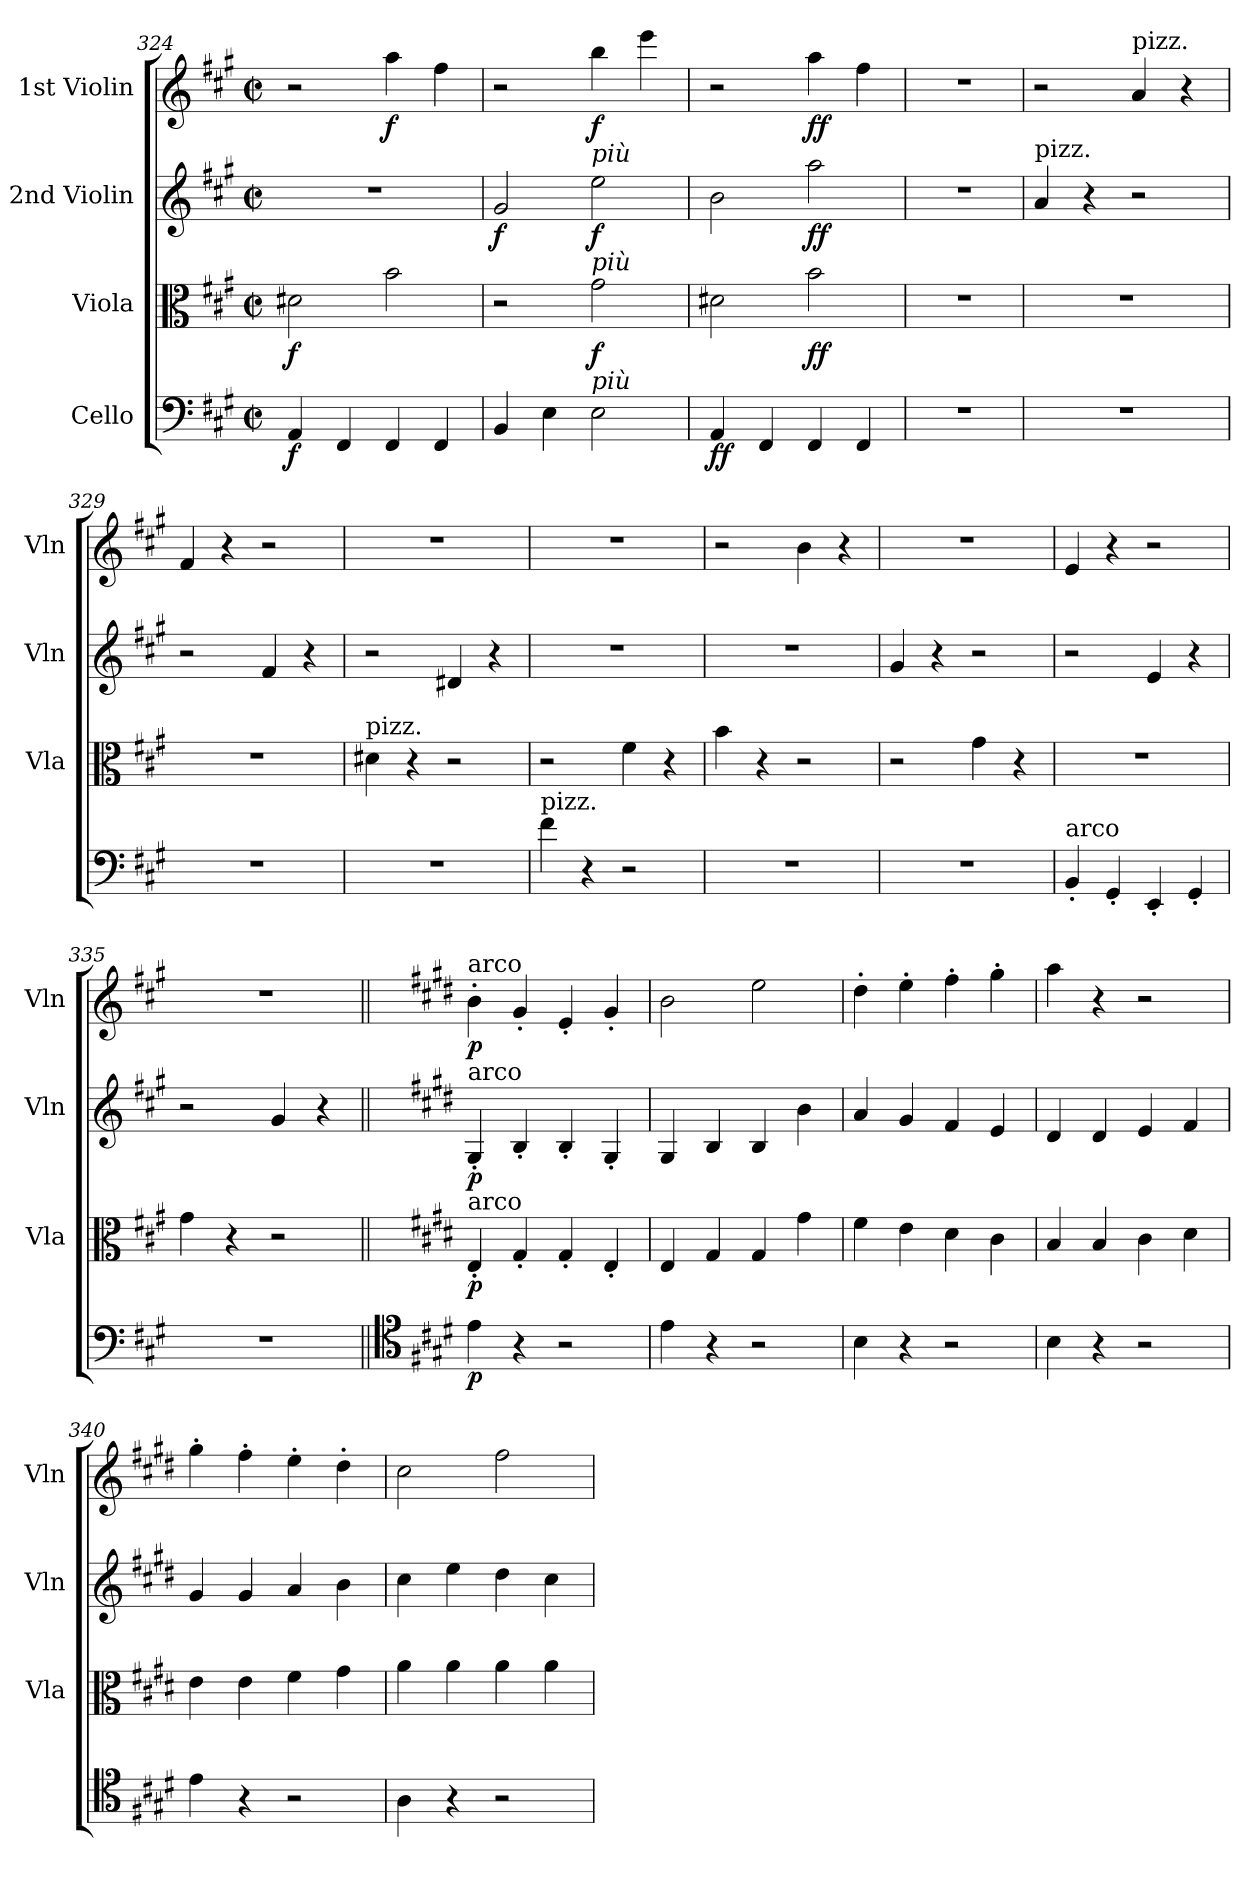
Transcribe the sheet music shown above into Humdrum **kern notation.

**kern	**dynam	**kern	**dynam	**kern	**dynam	**kern	**dynam
*part4	*part4	*part3	*part3	*part2	*part2	*part1	*part1
*staff4	*staff4	*staff3	*staff3	*staff2	*staff2	*staff1	*staff1
*I"Cello	*	*I"Viola	*	*I"2nd Violin	*	*I"1st Violin	*
*	*	*I'Vla	*	*I'Vln	*	*I'Vln	*
!!LO:LB:g=z
*clefF4	*	*clefC3	*	*clefG2	*	*clefG2	*
*k[f#c#g#]	*	*k[f#c#g#]	*	*k[f#c#g#]	*	*k[f#c#g#]	*
*A:	*	*A:	*	*A:	*	*A:	*
*M2/2	*	*M2/2	*	*M2/2	*	*M2/2	*
*met(c|)	*	*met(c|)	*	*met(c|)	*	*met(c|)	*
=324	=324	=324	=324	=324	=324	=324	=324
!	!LO:DY:b	!	!LO:DY:b	!	!	!	!
4AA/	f	2d#X\	f	1r	.	2r	.
4FF#/	.	.	.	.	.	.	.
!	!	!	!	!	!	!	!LO:DY:b
4FF#/	.	2b\	.	.	.	4aa\	f
4FF#/	.	.	.	.	.	4ff#\	.
=325	=325	=325	=325	=325	=325	=325	=325
!	!	!	!	!	!LO:DY:b	!	!
4BB/	.	2r	.	2g#/	f	2r	.
4E\	.	.	.	.	.	.	.
!	!	!	!	!	!	!LO:TX:b:i:t=più	!
!	!	!	!	!LO:TX:b:i:t=più	!	!	!
!	!	!LO:TX:b:i:t=più	!	!	!	!	!
!	!	!	!LO:DY:b	!	!LO:DY:b	!	!LO:DY:b
2E\	.	2g#\	f	2ee\	f	4bb\	f
.	.	.	.	.	.	4eee\	.
=326	=326	=326	=326	=326	=326	=326	=326
!	!LO:DY:b	!	!	!	!	!	!
4AA/	ff	2d#X\	.	2b\	.	2r	.
4FF#/	.	.	.	.	.	.	.
!	!	!	!LO:DY:b	!	!LO:DY:b	!	!LO:DY:b
4FF#/	.	2b\	ff	2aa\	ff	4aa\	ff
4FF#/	.	.	.	.	.	4ff#\	.
=327	=327	=327	=327	=327	=327	=327	=327
1r	.	1r	.	1r	.	1r	.
=328	=328	=328	=328	=328	=328	=328	=328
!	!	!	!	!LO:TX:a:t=pizz.	!	!	!
1r	.	1r	.	4a/	.	2r	.
.	.	.	.	4r	.	.	.
!	!	!	!	!	!	!LO:TX:a:t=pizz.	!
.	.	.	.	2r	.	4a/	.
.	.	.	.	.	.	4r	.
=329	=329	=329	=329	=329	=329	=329	=329
1r	.	1r	.	2r	.	4f#/	.
.	.	.	.	.	.	4r	.
.	.	.	.	4f#/	.	2r	.
.	.	.	.	4r	.	.	.
=330	=330	=330	=330	=330	=330	=330	=330
!	!	!LO:TX:a:t=pizz.	!	!	!	!	!
1r	.	4d#X\	.	2r	.	1r	.
.	.	4r	.	.	.	.	.
.	.	2r	.	4d#X/	.	.	.
.	.	.	.	4r	.	.	.
=331	=331	=331	=331	=331	=331	=331	=331
!LO:TX:a:t=pizz.	!	!	!	!	!	!	!
4f#\	.	2r	.	1r	.	1r	.
4r	.	.	.	.	.	.	.
2r	.	4f#\	.	.	.	.	.
.	.	4r	.	.	.	.	.
!!LO:LB:g=z
=332	=332	=332	=332	=332	=332	=332	=332
1r	.	4b\	.	1r	.	2r	.
.	.	4r	.	.	.	.	.
.	.	2r	.	.	.	4b\	.
.	.	.	.	.	.	4r	.
=333	=333	=333	=333	=333	=333	=333	=333
1r	.	2r	.	4g#/	.	1r	.
.	.	.	.	4r	.	.	.
.	.	4g#\	.	2r	.	.	.
.	.	4r	.	.	.	.	.
=334	=334	=334	=334	=334	=334	=334	=334
!LO:TX:a:t=arco	!	!	!	!	!	!	!
4BB'/	.	1r	.	2r	.	4e/	.
4GG#'/	.	.	.	.	.	4r	.
4EE'/	.	.	.	4e/	.	2r	.
4GG#'/	.	.	.	4r	.	.	.
=335	=335	=335	=335	=335	=335	=335	=335
1r	.	4g#\	.	2r	.	1r	.
.	.	4r	.	.	.	.	.
.	.	2r	.	4g#/	.	.	.
.	.	.	.	4r	.	.	.
!!LO:PB:g=z
=336||	=336||	=336||	=336||	=336||	=336||	=336||	=336||
*clefC4	*	*	*	*	*	*	*
*k[f#c#g#d#]	*	*k[f#c#g#d#]	*	*k[f#c#g#d#]	*	*k[f#c#g#d#]	*
*E:	*	*E:	*	*E:	*	*E:	*
!	!	!	!	!	!	!LO:TX:a:t=arco	!
!	!	!	!	!LO:TX:a:t=arco	!	!	!
!	!	!LO:TX:a:t=arco	!	!	!	!	!
!	!LO:DY:b	!	!LO:DY:b	!	!LO:DY:b	!	!LO:DY:b
4e\	p	4E'/	p	4G#'/	p	4b'\	p
4r	.	4G#'/	.	4B'/	.	4g#'/	.
2r	.	4G#'/	.	4B'/	.	4e'/	.
.	.	4E'/	.	4G#'/	.	4g#'/	.
=337	=337	=337	=337	=337	=337	=337	=337
4e\	.	4E/	.	4G#/	.	2b\	.
4r	.	4G#/	.	4B/	.	.	.
2r	.	4G#/	.	4B/	.	2ee\	.
.	.	4g#\	.	4b\	.	.	.
=338	=338	=338	=338	=338	=338	=338	=338
4B\	.	4f#\	.	4a/	.	4dd#'\	.
4r	.	4e\	.	4g#/	.	4ee'\	.
2r	.	4d#\	.	4f#/	.	4ff#'\	.
.	.	4c#\	.	4e/	.	4gg#'\	.
=339	=339	=339	=339	=339	=339	=339	=339
4B\	.	4B/	.	4d#/	.	4aa\	.
4r	.	4B/	.	4d#/	.	4r	.
2r	.	4c#\	.	4e/	.	2r	.
.	.	4d#\	.	4f#/	.	.	.
=340	=340	=340	=340	=340	=340	=340	=340
4e\	.	4e\	.	4g#/	.	4gg#'\	.
4r	.	4e\	.	4g#/	.	4ff#'\	.
2r	.	4f#\	.	4a/	.	4ee'\	.
.	.	4g#\	.	4b\	.	4dd#'\	.
=341	=341	=341	=341	=341	=341	=341	=341
4A\	.	4a\	.	4cc#\	.	2cc#\	.
4r	.	4a\	.	4ee\	.	.	.
2r	.	4a\	.	4dd#\	.	2ff#\	.
.	.	4a\	.	4cc#\	.	.	.
=	=	=	=	=	=	=	=
*-	*-	*-	*-	*-	*-	*-	*-
